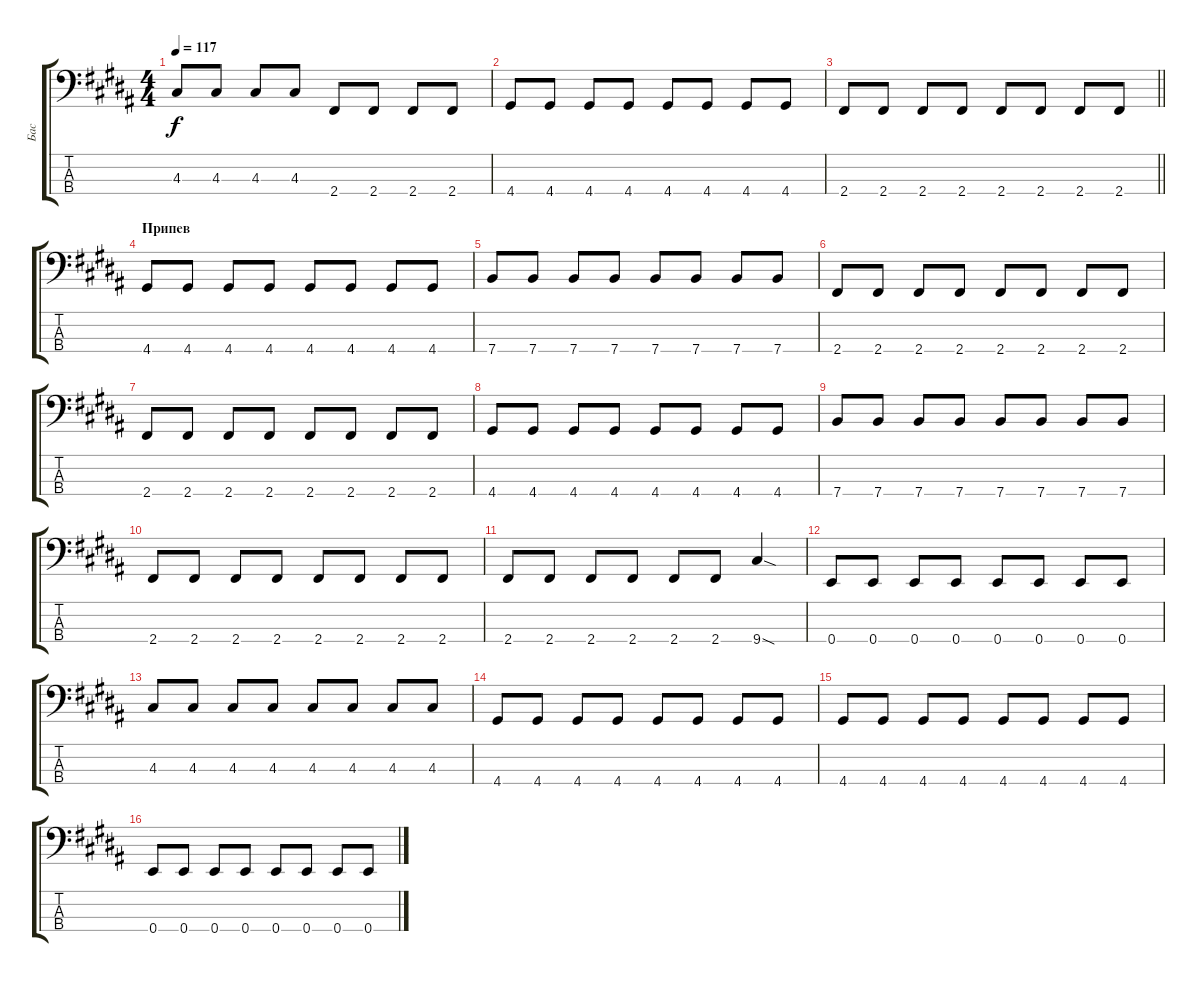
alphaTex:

\track ("Бас" "Бас") {instrument electricbassfinger}
\staff {score tabs}
\tuning (G2 D2 A1 E1) {hide}
\ts (4 4)
\tempo 117
\clef f4
\ks g#minor
4.3.8{dy f} 4.3.8 4.3.8 4.3.8 2.4.8 2.4.8 2.4.8 2.4.8 |
4.4.8 4.4.8 4.4.8 4.4.8 4.4.8 4.4.8 4.4.8 4.4.8 |
\barLineRight lightlight
2.4.8 2.4.8 2.4.8 2.4.8 2.4.8 2.4.8 2.4.8 2.4.8 |
\section ("" "Припев")
4.4.8 4.4.8 4.4.8 4.4.8 4.4.8 4.4.8 4.4.8 4.4.8 |
7.4.8 7.4.8 7.4.8 7.4.8 7.4.8 7.4.8 7.4.8 7.4.8 |
2.4.8 2.4.8 2.4.8 2.4.8 2.4.8 2.4.8 2.4.8 2.4.8 |
2.4.8 2.4.8 2.4.8 2.4.8 2.4.8 2.4.8 2.4.8 2.4.8 |
4.4.8 4.4.8 4.4.8 4.4.8 4.4.8 4.4.8 4.4.8 4.4.8 |
7.4.8 7.4.8 7.4.8 7.4.8 7.4.8 7.4.8 7.4.8 7.4.8 |
2.4.8 2.4.8 2.4.8 2.4.8 2.4.8 2.4.8 2.4.8 2.4.8 |
2.4.8 2.4.8 2.4.8 2.4.8 2.4.8 2.4.8 9.4{sod}.4 |
0.4.8 0.4.8 0.4.8 0.4.8 0.4.8 0.4.8 0.4.8 0.4.8 |
4.3.8 4.3.8 4.3.8 4.3.8 4.3.8 4.3.8 4.3.8 4.3.8 |
4.4.8 4.4.8 4.4.8 4.4.8 4.4.8 4.4.8 4.4.8 4.4.8 |
4.4.8 4.4.8 4.4.8 4.4.8 4.4.8 4.4.8 4.4.8 4.4.8 |
0.4.8 0.4.8 0.4.8 0.4.8 0.4.8 0.4.8 0.4.8 0.4.8
